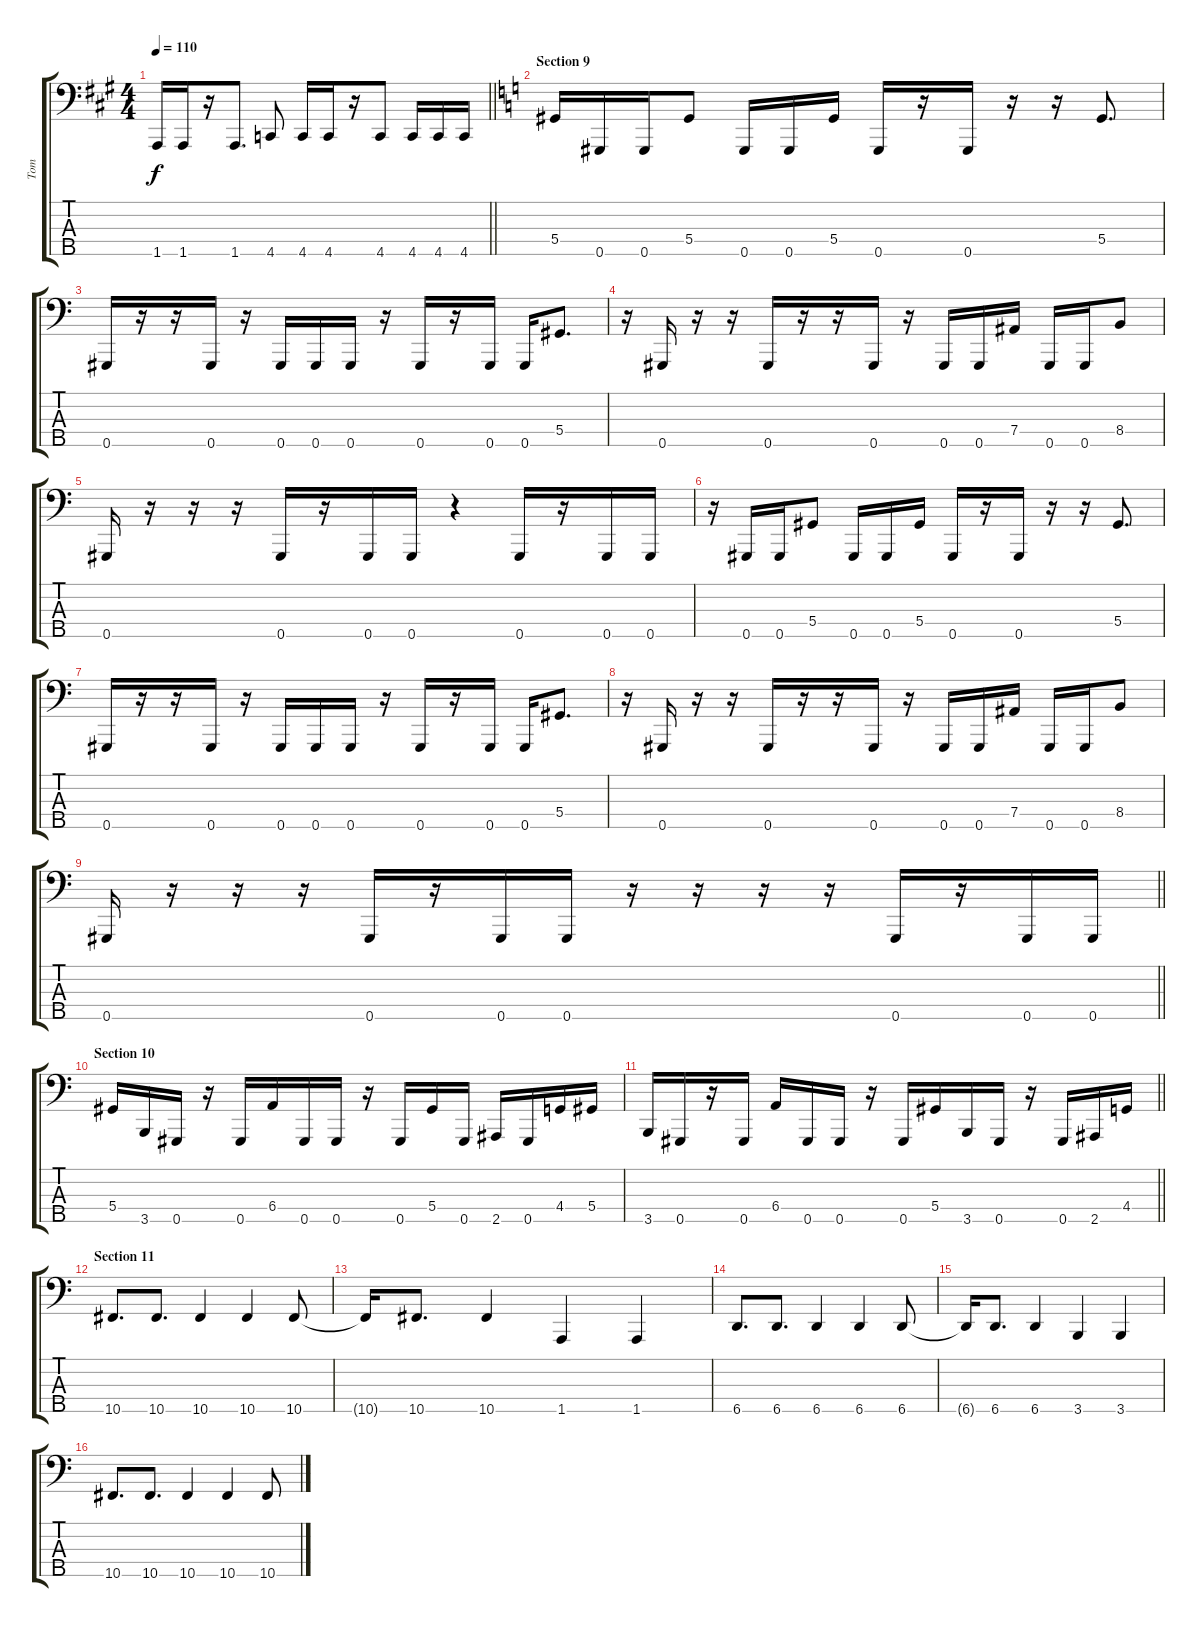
\track ("Tom" "Tom") {instrument electricbasspick}
\staff {score tabs}
\tuning (Gb2 Db2 Ab1 Eb1 Ab0) {hide}
\ts (4 4)
\tempo 110
\clef f4
\barLineRight lightlight
\ks f#minor
1.5.16{dy f} 1.5.16 r.16 1.5.8{d} 4.5.8 4.5.16 4.5.16 r.16 4.5.8 4.5.16 4.5.16 4.5.16 |
\section ("" "Section 9")
\ks c
5.4.16 0.5.16 0.5.16 5.4.8 0.5.16 0.5.16 5.4.16 0.5.16 r.16 0.5.16 r.16 r.16 5.4.8{d} |
0.5.16 r.16 r.16 0.5.16 r.16 0.5.16 0.5.16 0.5.16 r.16 0.5.16 r.16 0.5.16 0.5.16 5.4.8{d} |
r.16 0.5.16 r.16 r.16 0.5.16 r.16 r.16 0.5.16 r.16 0.5.16 0.5.16 7.4.16 0.5.16 0.5.16 8.4.8 |
0.5.16 r.16 r.16 r.16 0.5.16 r.16 0.5.16 0.5.16 r.4 0.5.16 r.16 0.5.16 0.5.16 |
r.16 0.5.16 0.5.16 5.4.8 0.5.16 0.5.16 5.4.16 0.5.16 r.16 0.5.16 r.16 r.16 5.4.8{d} |
0.5.16 r.16 r.16 0.5.16 r.16 0.5.16 0.5.16 0.5.16 r.16 0.5.16 r.16 0.5.16 0.5.16 5.4.8{d} |
r.16 0.5.16 r.16 r.16 0.5.16 r.16 r.16 0.5.16 r.16 0.5.16 0.5.16 7.4.16 0.5.16 0.5.16 8.4.8 |
\barLineRight lightlight
0.5.16 r.16 r.16 r.16 0.5.16 r.16 0.5.16 0.5.16 r.16 r.16 r.16 r.16 0.5.16 r.16 0.5.16 0.5.16 |
\section ("" "Section 10")
5.4.16 3.5.16 0.5.16 r.16 0.5.16 6.4.16 0.5.16 0.5.16 r.16 0.5.16 5.4.16 0.5.16 2.5.16 0.5.16 4.4.16 5.4.16 |
\barLineRight lightlight
3.5.16 0.5.16 r.16 0.5.16 6.4.16 0.5.16 0.5.16 r.16 0.5.16 5.4.16 3.5.16 0.5.16 r.16 0.5.16 2.5.16 4.4.16 |
\section ("" "Section 11")
10.5.8{d} 10.5.8{d} 10.5.4 10.5.4 10.5.8 |
10.5{t}.16 10.5.8{d} 10.5.4 1.5.4 1.5.4 |
6.5.8{d} 6.5.8{d} 6.5.4 6.5.4 6.5.8 |
6.5{t}.16 6.5.8{d} 6.5.4 3.5.4 3.5.4 |
10.5.8{d} 10.5.8{d} 10.5.4 10.5.4 10.5.8
